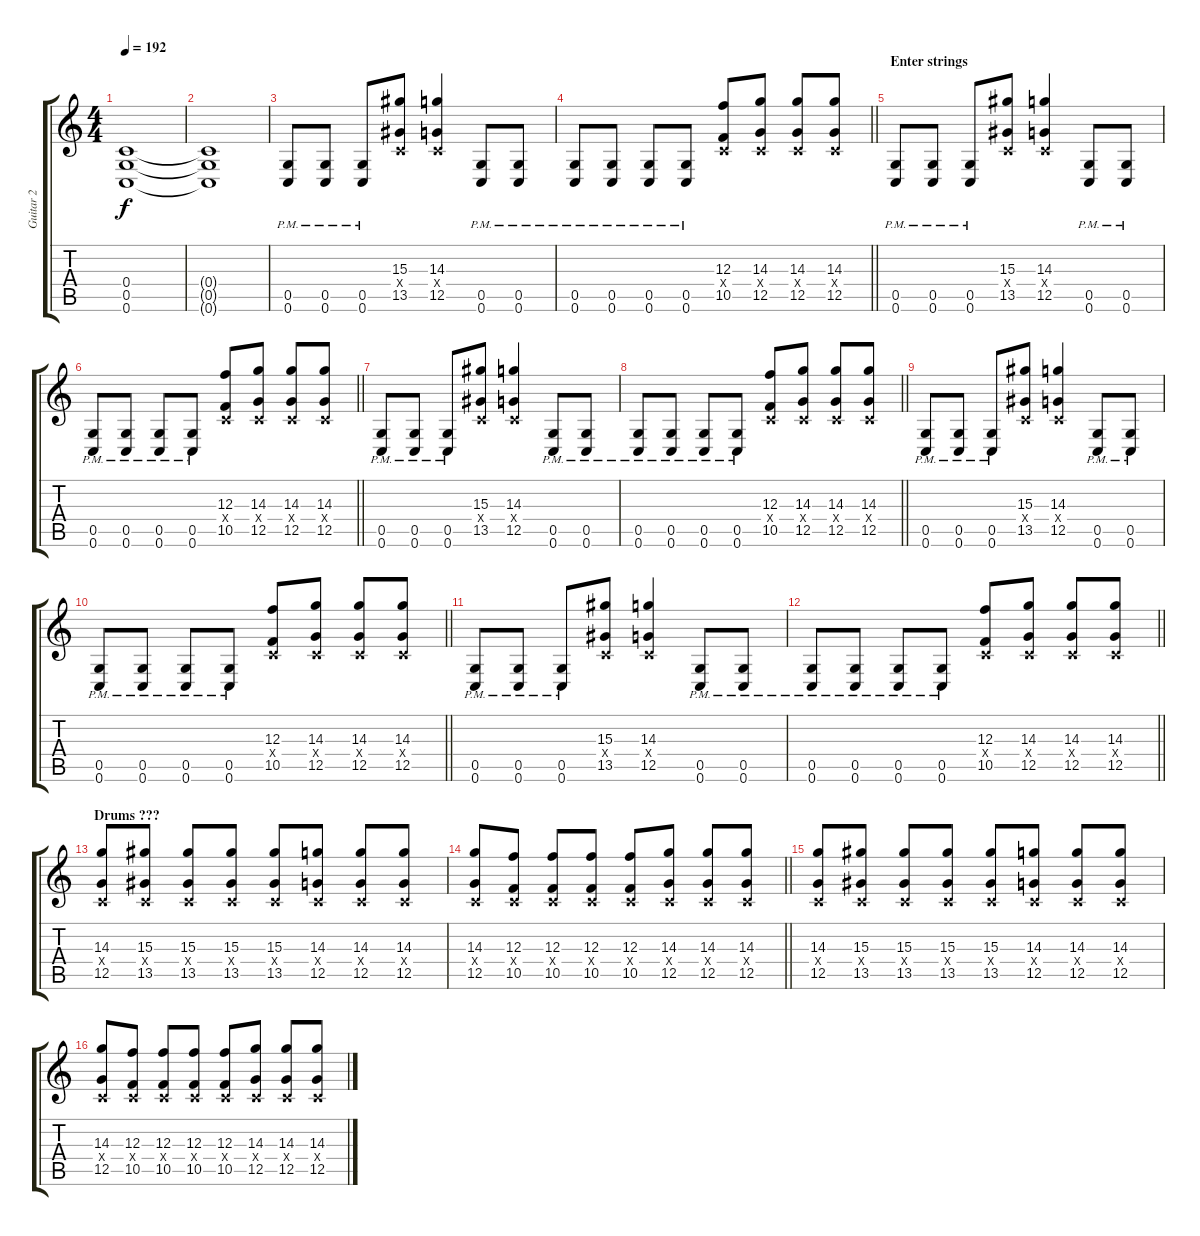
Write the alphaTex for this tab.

\track ("Guitar 2" "Guitar 2") {instrument distortionguitar}
\staff {score tabs}
\tuning (D4 A3 F3 C3 G2 C2) {hide}
\ts (4 4)
\tempo 192
\clef g2
\ks c
(0.4 0.5 0.6).1{dy f} |
(0.4{t} 0.5{t} 0.6{t}).1 |
(0.5{pm} 0.6{pm}).8{volume 11 instrument distortionguitar} (0.5{pm} 0.6{pm}).8 (0.5{pm} 0.6{pm}).8 (15.3 0.4{x} 13.5).8 (14.3 0.4{x} 12.5).4 (0.5{pm} 0.6).8 (0.5{pm} 0.6).8 |
\barLineRight lightlight
(0.5 0.6{pm}).8 (0.5 0.6{pm}).8 (0.5 0.6{pm}).8 (0.5 0.6{pm}).8 (12.3 0.4{x} 10.5).8 (14.3 0.4{x} 12.5).8 (14.3 0.4{x} 12.5).8 (14.3 0.4{x} 12.5).8 |
\section ("" "Enter strings")
(0.5{pm} 0.6{pm}).8{volume 11 instrument distortionguitar} (0.5{pm} 0.6{pm}).8 (0.5{pm} 0.6{pm}).8 (15.3 0.4{x} 13.5).8 (14.3 0.4{x} 12.5).4 (0.5{pm} 0.6).8 (0.5{pm} 0.6).8 |
\barLineRight lightlight
(0.5 0.6{pm}).8 (0.5 0.6{pm}).8 (0.5 0.6{pm}).8 (0.5 0.6{pm}).8 (12.3 0.4{x} 10.5).8 (14.3 0.4{x} 12.5).8 (14.3 0.4{x} 12.5).8 (14.3 0.4{x} 12.5).8 |
(0.5{pm} 0.6{pm}).8{volume 11 instrument distortionguitar} (0.5{pm} 0.6{pm}).8 (0.5{pm} 0.6{pm}).8 (15.3 0.4{x} 13.5).8 (14.3 0.4{x} 12.5).4 (0.5{pm} 0.6).8 (0.5{pm} 0.6).8 |
\barLineRight lightlight
(0.5 0.6{pm}).8 (0.5 0.6{pm}).8 (0.5 0.6{pm}).8 (0.5 0.6{pm}).8 (12.3 0.4{x} 10.5).8 (14.3 0.4{x} 12.5).8 (14.3 0.4{x} 12.5).8 (14.3 0.4{x} 12.5).8 |
(0.5{pm} 0.6{pm}).8{volume 11 instrument distortionguitar} (0.5{pm} 0.6{pm}).8 (0.5{pm} 0.6{pm}).8 (15.3 0.4{x} 13.5).8 (14.3 0.4{x} 12.5).4 (0.5{pm} 0.6).8 (0.5{pm} 0.6).8 |
\barLineRight lightlight
(0.5 0.6{pm}).8 (0.5 0.6{pm}).8 (0.5 0.6{pm}).8 (0.5 0.6{pm}).8 (12.3 0.4{x} 10.5).8 (14.3 0.4{x} 12.5).8 (14.3 0.4{x} 12.5).8 (14.3 0.4{x} 12.5).8 |
(0.5{pm} 0.6{pm}).8{volume 11 instrument distortionguitar} (0.5{pm} 0.6{pm}).8 (0.5{pm} 0.6{pm}).8 (15.3 0.4{x} 13.5).8 (14.3 0.4{x} 12.5).4 (0.5{pm} 0.6).8 (0.5{pm} 0.6).8 |
\barLineRight lightlight
(0.5 0.6{pm}).8 (0.5 0.6{pm}).8 (0.5 0.6{pm}).8 (0.5 0.6{pm}).8 (12.3 0.4{x} 10.5).8 (14.3 0.4{x} 12.5).8 (14.3 0.4{x} 12.5).8 (14.3 0.4{x} 12.5).8 |
\section ("" "Drums ???")
(14.3 0.4{x} 12.5).8 (15.3 0.4{x} 13.5).8 (15.3 0.4{x} 13.5).8 (15.3 0.4{x} 13.5).8 (15.3 0.4{x} 13.5).8 (14.3 0.4{x} 12.5).8 (14.3 0.4{x} 12.5).8 (14.3 0.4{x} 12.5).8 |
\barLineRight lightlight
(14.3 0.4{x} 12.5).8 (12.3 0.4{x} 10.5).8 (12.3 0.4{x} 10.5).8 (12.3 0.4{x} 10.5).8 (12.3 0.4{x} 10.5).8 (14.3 0.4{x} 12.5).8 (14.3 0.4{x} 12.5).8 (14.3 0.4{x} 12.5).8 |
(14.3 0.4{x} 12.5).8 (15.3 0.4{x} 13.5).8 (15.3 0.4{x} 13.5).8 (15.3 0.4{x} 13.5).8 (15.3 0.4{x} 13.5).8 (14.3 0.4{x} 12.5).8 (14.3 0.4{x} 12.5).8 (14.3 0.4{x} 12.5).8 |
(14.3 0.4{x} 12.5).8 (12.3 0.4{x} 10.5).8 (12.3 0.4{x} 10.5).8 (12.3 0.4{x} 10.5).8 (12.3 0.4{x} 10.5).8 (14.3 0.4{x} 12.5).8 (14.3 0.4{x} 12.5).8 (14.3 0.4{x} 12.5).8
